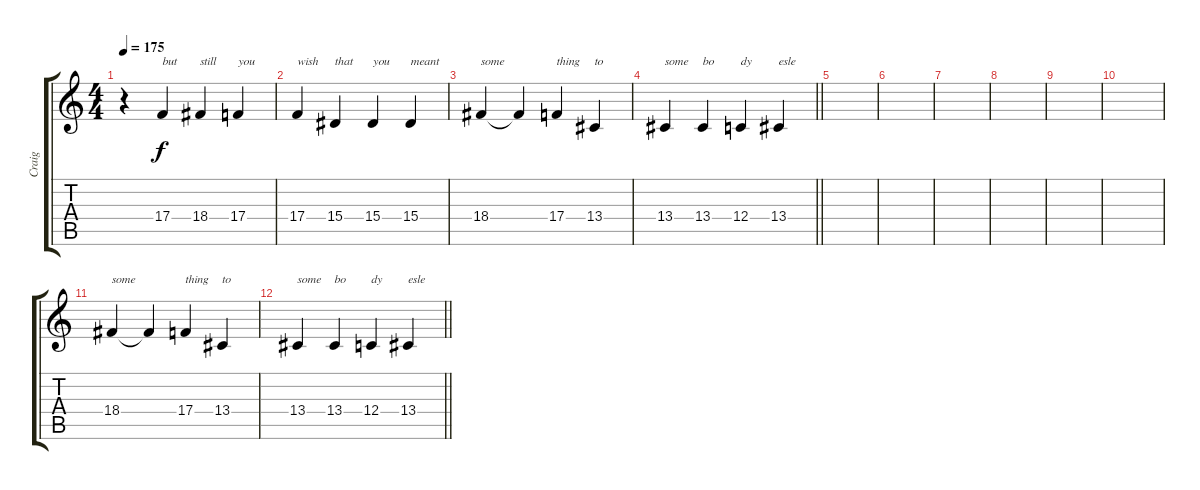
\track ("Craig" "Craig") {instrument voiceoohs}
\staff {score tabs}
\tuning (D4 A3 F3 C3 G2 C2) {hide}
\ts (4 4)
\tempo 175
\clef g2
\ks c
r.4{dy f} 17.4.4{txt "but"} 18.4.4{txt "still"} 17.4.4{txt "you"} |
17.4.4{txt "wish"} 15.4.4{txt "that"} 15.4.4{txt "you"} 15.4.4{txt "meant"} |
18.4.4{txt "some"} 18.4{t}.4 17.4.4{txt "thing"} 13.4.4{txt "to"} |
\barLineRight lightlight
13.4.4{txt "some"} 13.4.4{txt "bo"} 12.4.4{txt "dy"} 13.4.4{txt "esle"} |
|
|
|
|
|
|
18.4.4{txt "some"} 18.4{t}.4 17.4.4{txt "thing"} 13.4.4{txt "to"} |
\barLineRight lightlight
13.4.4{txt "some"} 13.4.4{txt "bo"} 12.4.4{txt "dy"} 13.4.4{txt "esle"}
